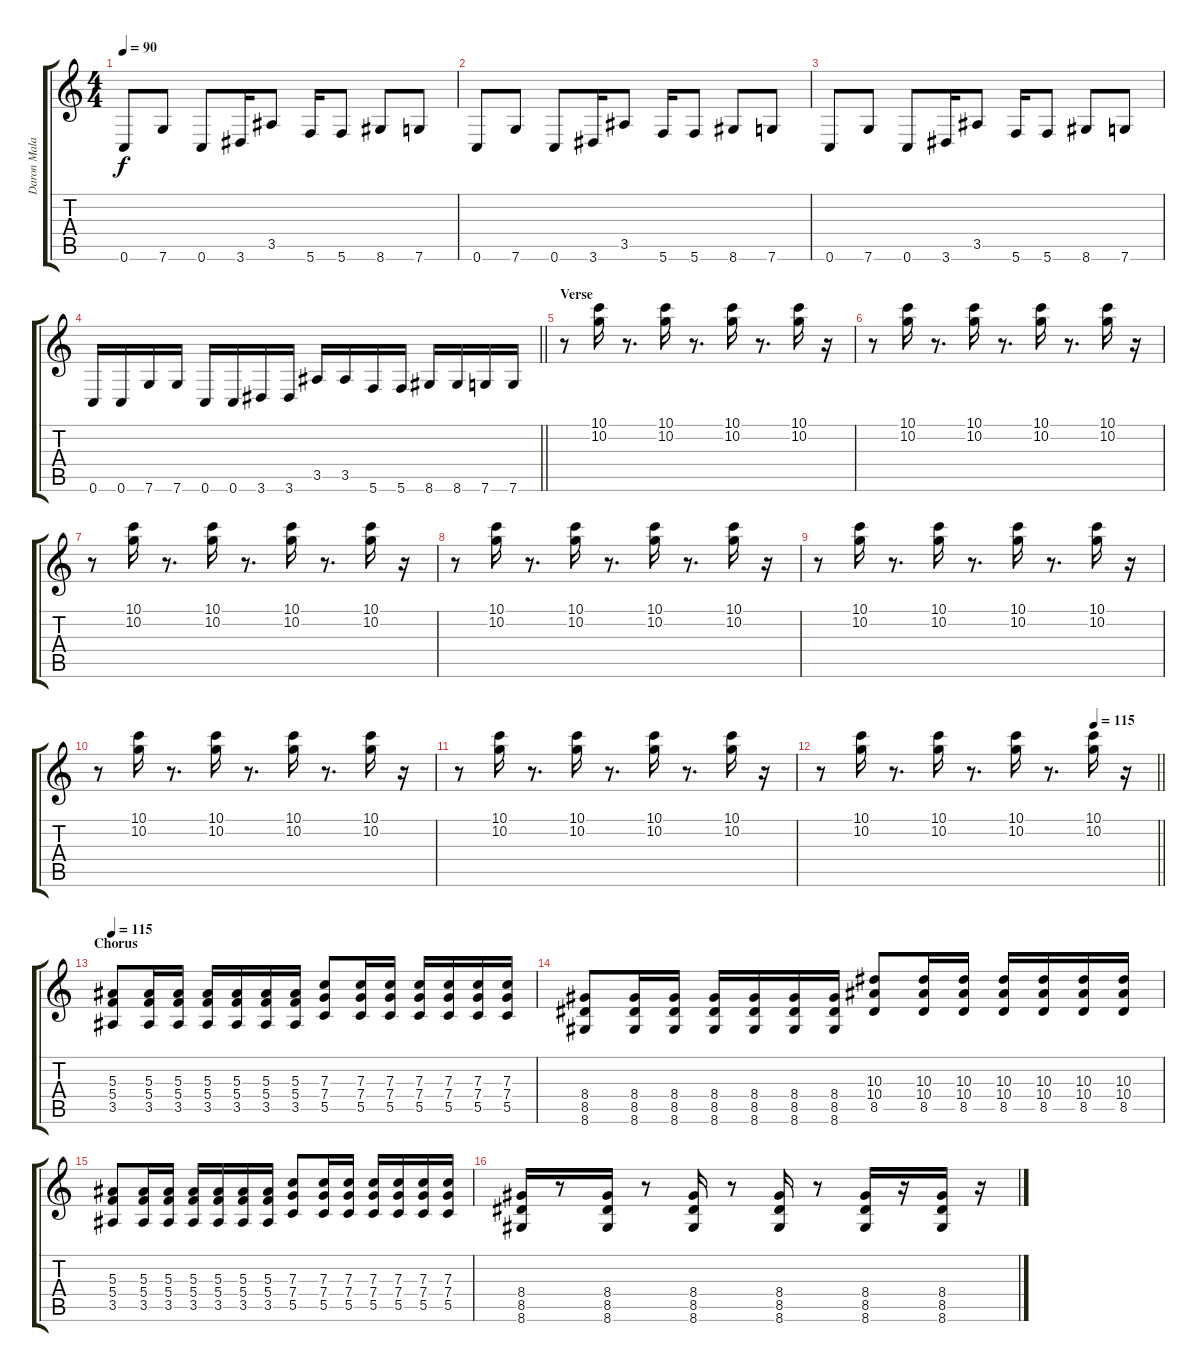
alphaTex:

\track ("Daron Malakian" "Daron Mala") {instrument distortionguitar}
\staff {score tabs}
\tuning (D4 A3 F3 C3 G2 C2) {hide}
\ts (4 4)
\tempo 90
\clef g2
\ks c
0.6.8{dy f} 7.6.8 0.6.8 3.6.16 3.5.8 5.6.16 5.6.8 8.6.8 7.6.8 |
0.6.8 7.6.8 0.6.8 3.6.16 3.5.8 5.6.16 5.6.8 8.6.8 7.6.8 |
0.6.8 7.6.8 0.6.8 3.6.16 3.5.8 5.6.16 5.6.8 8.6.8 7.6.8 |
\barLineRight lightlight
0.6.16 0.6.16 7.6.16 7.6.16 0.6.16 0.6.16 3.6.16 3.6.16 3.5.16 3.5.16 5.6.16 5.6.16 8.6.16 8.6.16 7.6.16 7.6.16 |
\section ("" "Verse")
r.8 (10.1 10.2).16 r.8{d} (10.1 10.2).16 r.8{d} (10.1 10.2).16 r.8{d} (10.1 10.2).16 r.16 |
r.8 (10.1 10.2).16 r.8{d} (10.1 10.2).16 r.8{d} (10.1 10.2).16 r.8{d} (10.1 10.2).16 r.16 |
r.8 (10.1 10.2).16 r.8{d} (10.1 10.2).16 r.8{d} (10.1 10.2).16 r.8{d} (10.1 10.2).16 r.16 |
r.8 (10.1 10.2).16 r.8{d} (10.1 10.2).16 r.8{d} (10.1 10.2).16 r.8{d} (10.1 10.2).16 r.16 |
r.8 (10.1 10.2).16 r.8{d} (10.1 10.2).16 r.8{d} (10.1 10.2).16 r.8{d} (10.1 10.2).16 r.16 |
r.8 (10.1 10.2).16 r.8{d} (10.1 10.2).16 r.8{d} (10.1 10.2).16 r.8{d} (10.1 10.2).16 r.16 |
r.8 (10.1 10.2).16 r.8{d} (10.1 10.2).16 r.8{d} (10.1 10.2).16 r.8{d} (10.1 10.2).16 r.16 |
\tempo (115 0.8125)
\barLineRight lightlight
r.8 (10.1 10.2).16 r.8{d} (10.1 10.2).16 r.8{d} (10.1 10.2).16 r.8{d} (10.1 10.2).16 r.16 |
\section ("" "Chorus")
\tempo 115
(5.3 5.4 3.5).8 (5.3 5.4 3.5).16 (5.3 5.4 3.5).16 (5.3 5.4 3.5).16 (5.3 5.4 3.5).16 (5.3 5.4 3.5).16 (5.3 5.4 3.5).16 (7.3 7.4 5.5).8 (7.3 7.4 5.5).16 (7.3 7.4 5.5).16 (7.3 7.4 5.5).16 (7.3 7.4 5.5).16 (7.3 7.4 5.5).16 (7.3 7.4 5.5).16 |
(8.4 8.5 8.6).8 (8.4 8.5 8.6).16 (8.4 8.5 8.6).16 (8.4 8.5 8.6).16 (8.4 8.5 8.6).16 (8.4 8.5 8.6).16 (8.4 8.5 8.6).16 (10.3 10.4 8.5).8 (10.3 10.4 8.5).16 (10.3 10.4 8.5).16 (10.3 10.4 8.5).16 (10.3 10.4 8.5).16 (10.3 10.4 8.5).16 (10.3 10.4 8.5).16 |
(5.3 5.4 3.5).8 (5.3 5.4 3.5).16 (5.3 5.4 3.5).16 (5.3 5.4 3.5).16 (5.3 5.4 3.5).16 (5.3 5.4 3.5).16 (5.3 5.4 3.5).16 (7.3 7.4 5.5).8 (7.3 7.4 5.5).16 (7.3 7.4 5.5).16 (7.3 7.4 5.5).16 (7.3 7.4 5.5).16 (7.3 7.4 5.5).16 (7.3 7.4 5.5).16 |
(8.4 8.5 8.6).16 r.8 (8.4 8.5 8.6).16 r.8 (8.4 8.5 8.6).16 r.8 (8.4 8.5 8.6).16 r.8 (8.4 8.5 8.6).16 r.16 (8.4 8.5 8.6).16 r.16
